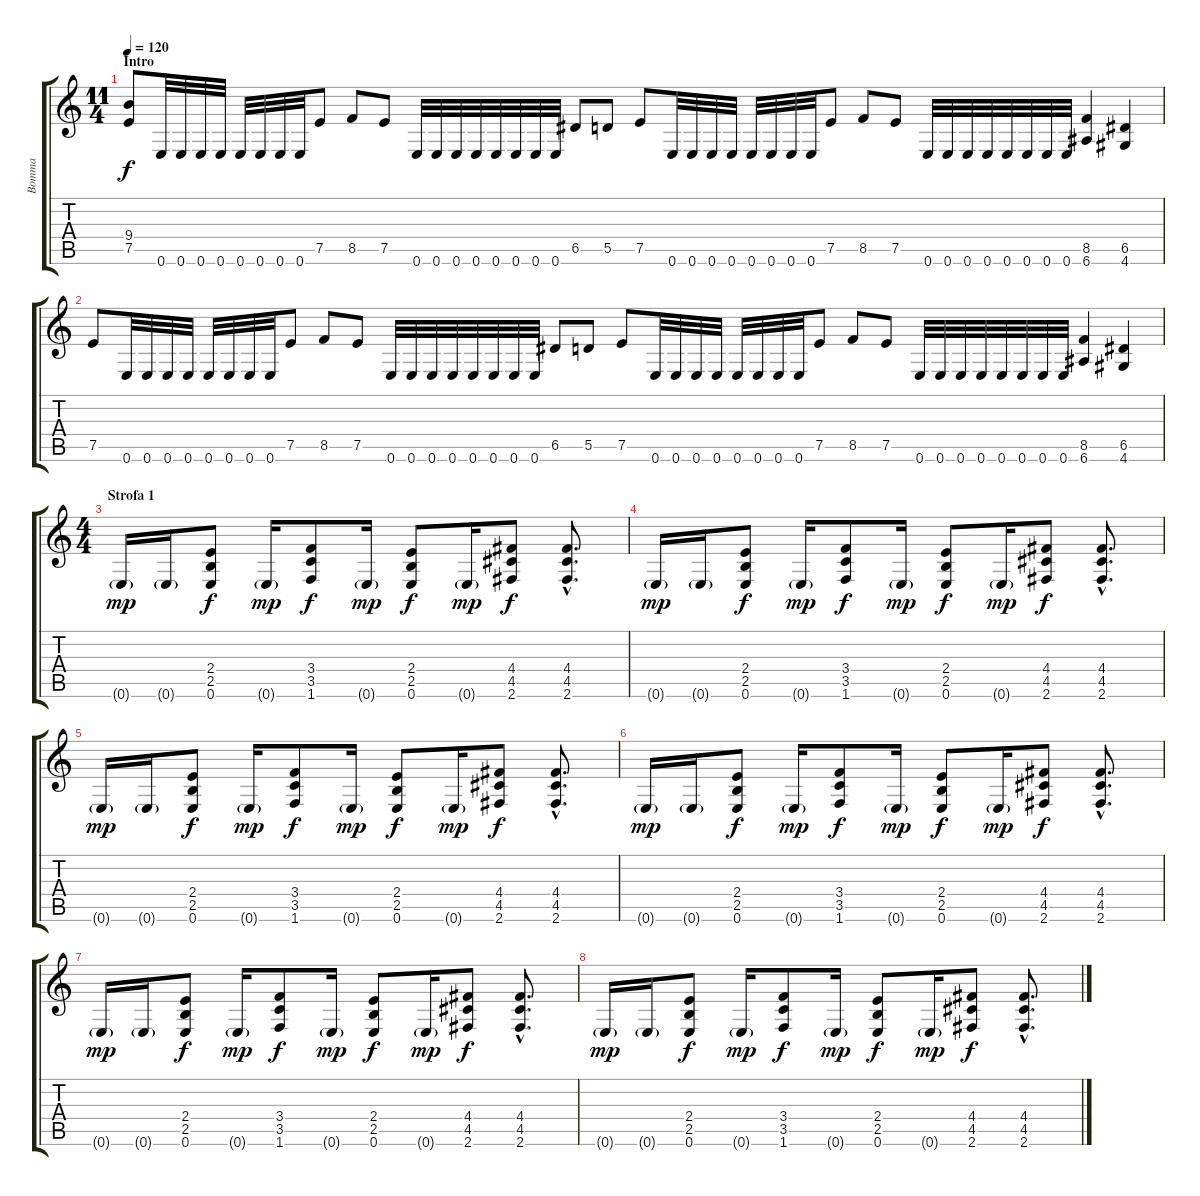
\track ("Bomma" "Bomma") {instrument distortionguitar}
\staff {score tabs}
\tuning (E4 B3 G3 D3 A2 E2) {hide}
\ts (11 4)
\section ("" "Intro")
\tempo 120
\clef g2
\ks c
(9.4 7.5).8{dy f instrument distortionguitar} 0.6.32 0.6.32 0.6.32 0.6.32 0.6.32 0.6.32 0.6.32 0.6.32 7.5.8 8.5.8 7.5.8 0.6.32 0.6.32 0.6.32 0.6.32 0.6.32 0.6.32 0.6.32 0.6.32 6.5.8 5.5.8 7.5.8 0.6.32 0.6.32 0.6.32 0.6.32 0.6.32 0.6.32 0.6.32 0.6.32 7.5.8 8.5.8 7.5.8 0.6.32 0.6.32 0.6.32 0.6.32 0.6.32 0.6.32 0.6.32 0.6.32 (8.5 6.6).4 (6.5 4.6).4 |
7.5.8 0.6.32 0.6.32 0.6.32 0.6.32 0.6.32 0.6.32 0.6.32 0.6.32 7.5.8 8.5.8 7.5.8 0.6.32 0.6.32 0.6.32 0.6.32 0.6.32 0.6.32 0.6.32 0.6.32 6.5.8 5.5.8 7.5.8 0.6.32 0.6.32 0.6.32 0.6.32 0.6.32 0.6.32 0.6.32 0.6.32 7.5.8 8.5.8 7.5.8 0.6.32 0.6.32 0.6.32 0.6.32 0.6.32 0.6.32 0.6.32 0.6.32 (8.5 6.6).4 (6.5 4.6).4 |
\ts (4 4)
\section ("" "Strofa 1")
0.6{g}.16{dy mp} 0.6{g}.16 (2.4 2.5 0.6).8{dy f} 0.6{g}.16{dy mp} (3.4 3.5 1.6).8{dy f} 0.6{g}.16{dy mp} (2.4 2.5 0.6).8{dy f} 0.6{g}.16{dy mp} (4.4 4.5 2.6).8{dy f} (4.4{hac} 4.5{hac} 2.6{hac}).8{d} |
0.6{g}.16{dy mp} 0.6{g}.16 (2.4 2.5 0.6).8{dy f} 0.6{g}.16{dy mp} (3.4 3.5 1.6).8{dy f} 0.6{g}.16{dy mp} (2.4 2.5 0.6).8{dy f} 0.6{g}.16{dy mp} (4.4 4.5 2.6).8{dy f} (4.4{hac} 4.5{hac} 2.6{hac}).8{d} |
0.6{g}.16{dy mp} 0.6{g}.16 (2.4 2.5 0.6).8{dy f} 0.6{g}.16{dy mp} (3.4 3.5 1.6).8{dy f} 0.6{g}.16{dy mp} (2.4 2.5 0.6).8{dy f} 0.6{g}.16{dy mp} (4.4 4.5 2.6).8{dy f} (4.4{hac} 4.5{hac} 2.6{hac}).8{d} |
0.6{g}.16{dy mp} 0.6{g}.16 (2.4 2.5 0.6).8{dy f} 0.6{g}.16{dy mp} (3.4 3.5 1.6).8{dy f} 0.6{g}.16{dy mp} (2.4 2.5 0.6).8{dy f} 0.6{g}.16{dy mp} (4.4 4.5 2.6).8{dy f} (4.4{hac} 4.5{hac} 2.6{hac}).8{d} |
0.6{g}.16{dy mp} 0.6{g}.16 (2.4 2.5 0.6).8{dy f} 0.6{g}.16{dy mp} (3.4 3.5 1.6).8{dy f} 0.6{g}.16{dy mp} (2.4 2.5 0.6).8{dy f} 0.6{g}.16{dy mp} (4.4 4.5 2.6).8{dy f} (4.4{hac} 4.5{hac} 2.6{hac}).8{d} |
0.6{g}.16{dy mp} 0.6{g}.16 (2.4 2.5 0.6).8{dy f} 0.6{g}.16{dy mp} (3.4 3.5 1.6).8{dy f} 0.6{g}.16{dy mp} (2.4 2.5 0.6).8{dy f} 0.6{g}.16{dy mp} (4.4 4.5 2.6).8{dy f} (4.4{hac} 4.5{hac} 2.6{hac}).8{d}
